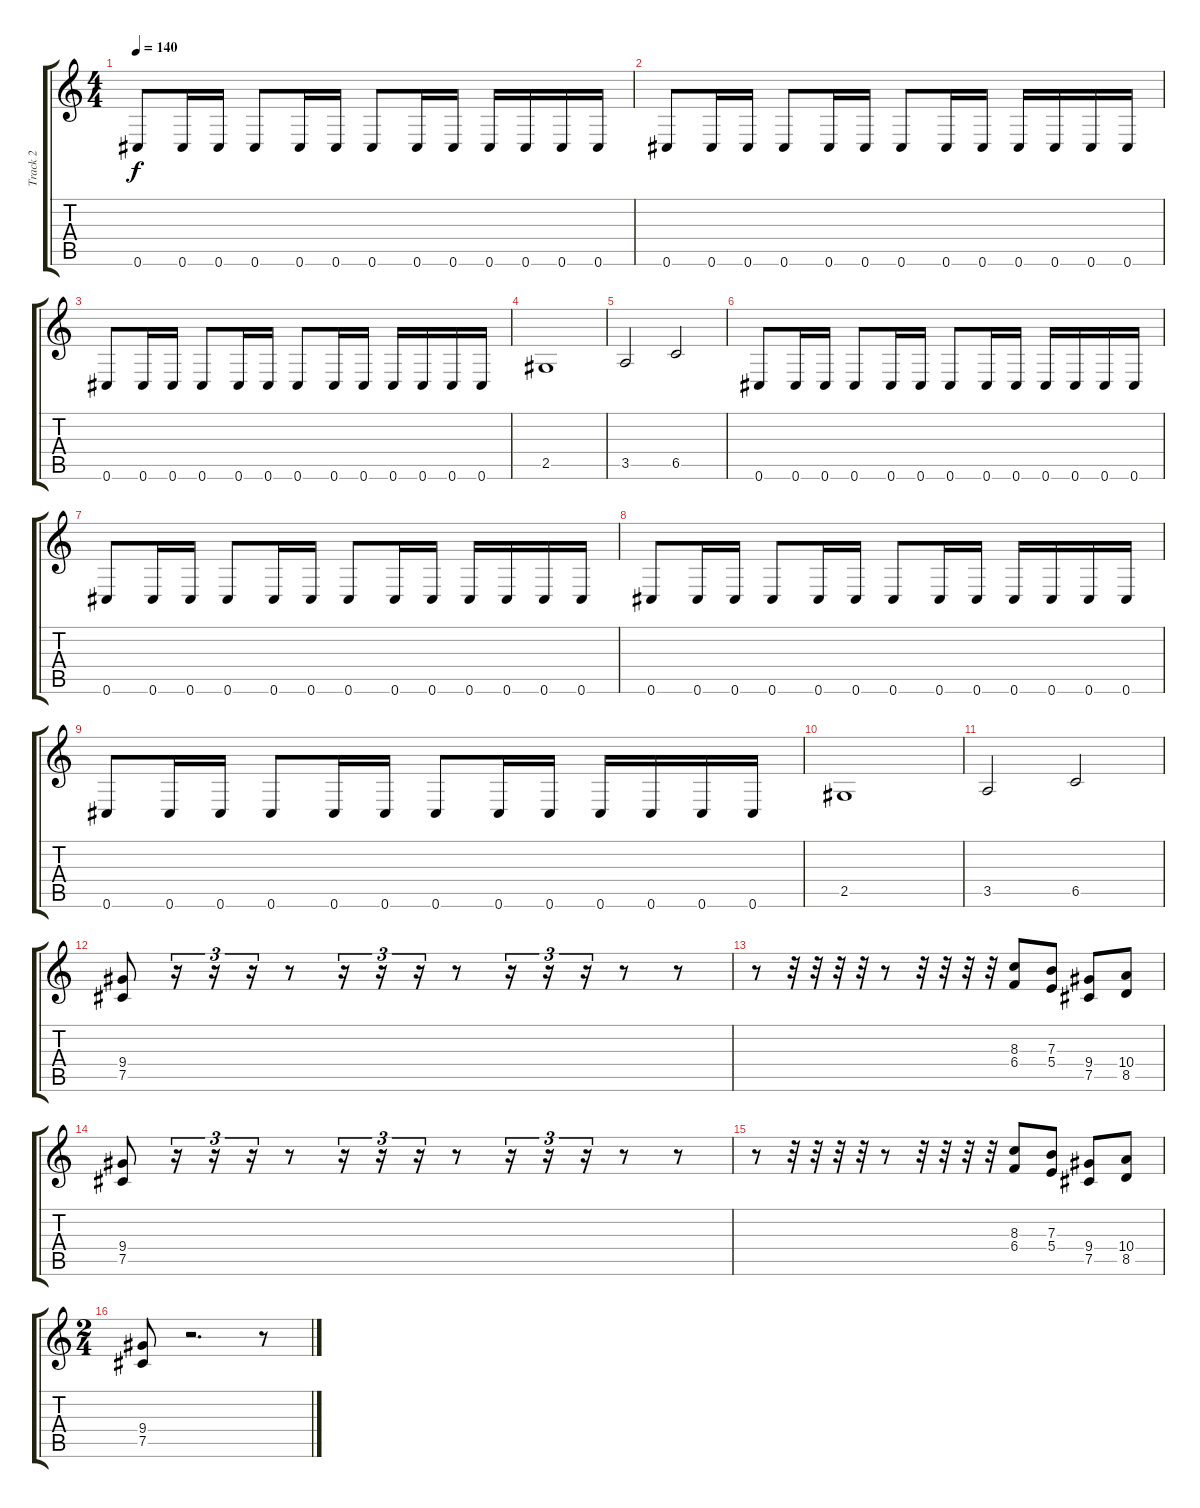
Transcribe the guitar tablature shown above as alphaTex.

\track ("Track 2" "Track 2") {instrument distortionguitar}
\staff {score tabs}
\tuning (Db4 Ab3 E3 B2 Gb2 Db2) {hide}
\ts (4 4)
\tempo 140
\clef g2
\ks c
0.6.8{dy f} 0.6.16 0.6.16 0.6.8 0.6.16 0.6.16 0.6.8 0.6.16 0.6.16 0.6.16 0.6.16 0.6.16 0.6.16 |
0.6.8 0.6.16 0.6.16 0.6.8 0.6.16 0.6.16 0.6.8 0.6.16 0.6.16 0.6.16 0.6.16 0.6.16 0.6.16 |
0.6.8 0.6.16 0.6.16 0.6.8 0.6.16 0.6.16 0.6.8 0.6.16 0.6.16 0.6.16 0.6.16 0.6.16 0.6.16 |
2.5.1 |
3.5.2 6.5.2 |
0.6.8 0.6.16 0.6.16 0.6.8 0.6.16 0.6.16 0.6.8 0.6.16 0.6.16 0.6.16 0.6.16 0.6.16 0.6.16 |
0.6.8 0.6.16 0.6.16 0.6.8 0.6.16 0.6.16 0.6.8 0.6.16 0.6.16 0.6.16 0.6.16 0.6.16 0.6.16 |
0.6.8 0.6.16 0.6.16 0.6.8 0.6.16 0.6.16 0.6.8 0.6.16 0.6.16 0.6.16 0.6.16 0.6.16 0.6.16 |
0.6.8 0.6.16 0.6.16 0.6.8 0.6.16 0.6.16 0.6.8 0.6.16 0.6.16 0.6.16 0.6.16 0.6.16 0.6.16 |
2.5.1 |
3.5.2 6.5.2 |
(9.4 7.5).8 r.16{tu (3 2)} r.16{tu (3 2)} r.16{tu (3 2)} r.8 r.16{tu (3 2)} r.16{tu (3 2)} r.16{tu (3 2)} r.8 r.16{tu (3 2)} r.16{tu (3 2)} r.16{tu (3 2)} r.8 r.8 |
r.8 r.32 r.32 r.32 r.32 r.8 r.32 r.32 r.32 r.32 (8.3 6.4).8 (7.3 5.4).8 (9.4 7.5).8 (10.4 8.5).8 |
(9.4 7.5).8 r.16{tu (3 2)} r.16{tu (3 2)} r.16{tu (3 2)} r.8 r.16{tu (3 2)} r.16{tu (3 2)} r.16{tu (3 2)} r.8 r.16{tu (3 2)} r.16{tu (3 2)} r.16{tu (3 2)} r.8 r.8 |
r.8 r.32 r.32 r.32 r.32 r.8 r.32 r.32 r.32 r.32 (8.3 6.4).8 (7.3 5.4).8 (9.4 7.5).8 (10.4 8.5).8 |
\ts (2 4)
(9.4 7.5).8 r.2{d} r.8
